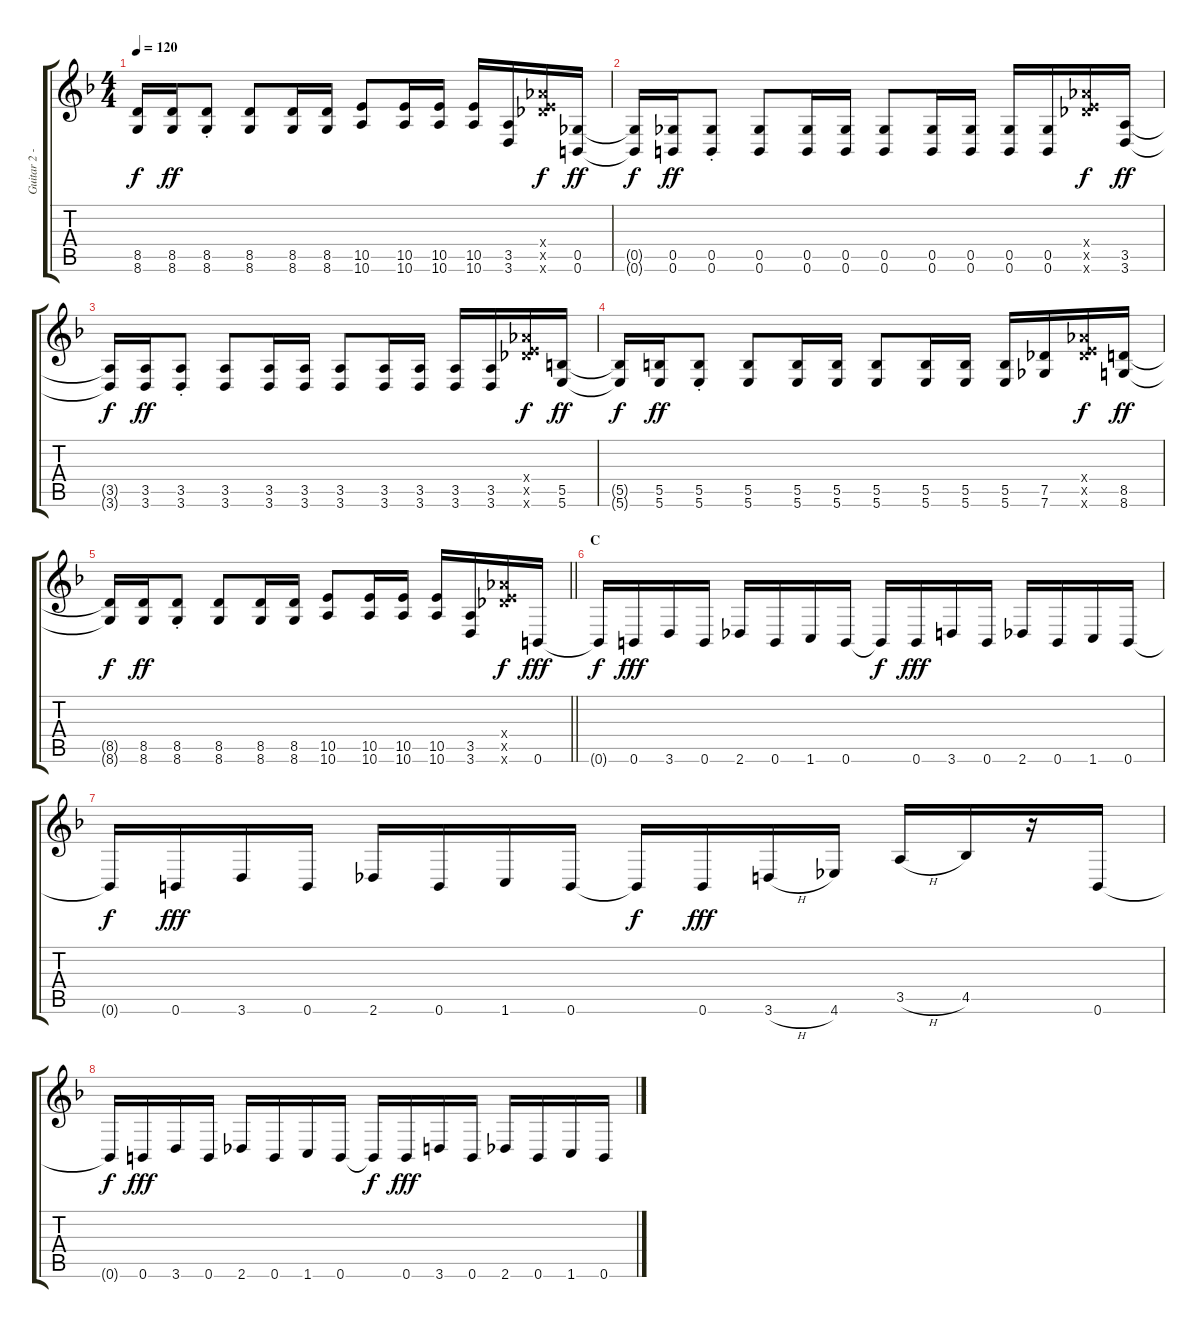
\track ("Guitar 2 - Uruha" "Guitar 2 -") {instrument overdrivenguitar}
\staff {score tabs}
\tuning (Db4 Ab3 E3 B2 Gb2 B1) {hide}
\ts (4 4)
\tempo 120
\clef g2
\ks f
(8.5{t} 8.6{t}).16{dy f} (8.5 8.6).16{dy ff} (8.5{st} 8.6{st}).8 (8.5 8.6).8 (8.5 8.6).16 (8.5 8.6).16 (10.5 10.6).8 (10.5 10.6).16 (10.5 10.6).16 (10.5 10.6).16 (3.5 3.6).16 (9.4{x} 10.5{x} 14.6{x}).16{dy f} (0.5 0.6).16{dy ff} |
(0.5{t} 0.6{t}).16{dy f} (0.5 0.6).16{dy ff} (0.5{st} 0.6{st}).8 (0.5 0.6).8 (0.5 0.6).16 (0.5 0.6).16 (0.5 0.6).8 (0.5 0.6).16 (0.5 0.6).16 (0.5 0.6).16 (0.5 0.6).16 (9.4{x} 10.5{x} 14.6{x}).16{dy f} (3.5 3.6).16{dy ff} |
(3.5{t} 3.6{t}).16{dy f} (3.5 3.6).16{dy ff} (3.5{st} 3.6{st}).8 (3.5 3.6).8 (3.5 3.6).16 (3.5 3.6).16 (3.5 3.6).8 (3.5 3.6).16 (3.5 3.6).16 (3.5 3.6).16 (3.5 3.6).16 (9.4{x} 10.5{x} 14.6{x}).16{dy f} (5.5 5.6).16{dy ff} |
(5.5{t} 5.6{t}).16{dy f} (5.5 5.6).16{dy ff} (5.5{st} 5.6{st}).8 (5.5 5.6).8 (5.5 5.6).16 (5.5 5.6).16 (5.5 5.6).8 (5.5 5.6).16 (5.5 5.6).16 (5.5 5.6).16 (7.5 7.6).16 (9.4{x} 10.5{x} 14.6{x}).16{dy f} (8.5 8.6).16{dy ff} |
\barLineRight lightlight
(8.5{t} 8.6{t}).16{dy f} (8.5 8.6).16{dy ff} (8.5{st} 8.6{st}).8 (8.5 8.6).8 (8.5 8.6).16 (8.5 8.6).16 (10.5 10.6).8 (10.5 10.6).16 (10.5 10.6).16 (10.5 10.6).16 (3.5 3.6).16 (9.4{x} 10.5{x} 14.6{x}).16{dy f} 0.6.16{dy fff} |
\section ("" "C")
0.6{t}.16{dy f} 0.6.16{dy fff} 3.6.16 0.6.16 2.6.16 0.6.16 1.6.16 0.6.16 0.6{t}.16{dy f} 0.6.16{dy fff} 3.6.16 0.6.16 2.6.16 0.6.16 1.6.16 0.6.16 |
0.6{t}.16{dy f} 0.6.16{dy fff} 3.6.16 0.6.16 2.6.16 0.6.16 1.6.16 0.6.16 0.6{t}.16{dy f} 0.6.16{dy fff} 3.6{h}.16 4.6.16 3.5{h}.16 4.5.16 r.16 0.6.16 |
0.6{t}.16{dy f} 0.6.16{dy fff} 3.6.16 0.6.16 2.6.16 0.6.16 1.6.16 0.6.16 0.6{t}.16{dy f} 0.6.16{dy fff} 3.6.16 0.6.16 2.6.16 0.6.16 1.6.16 0.6.16
